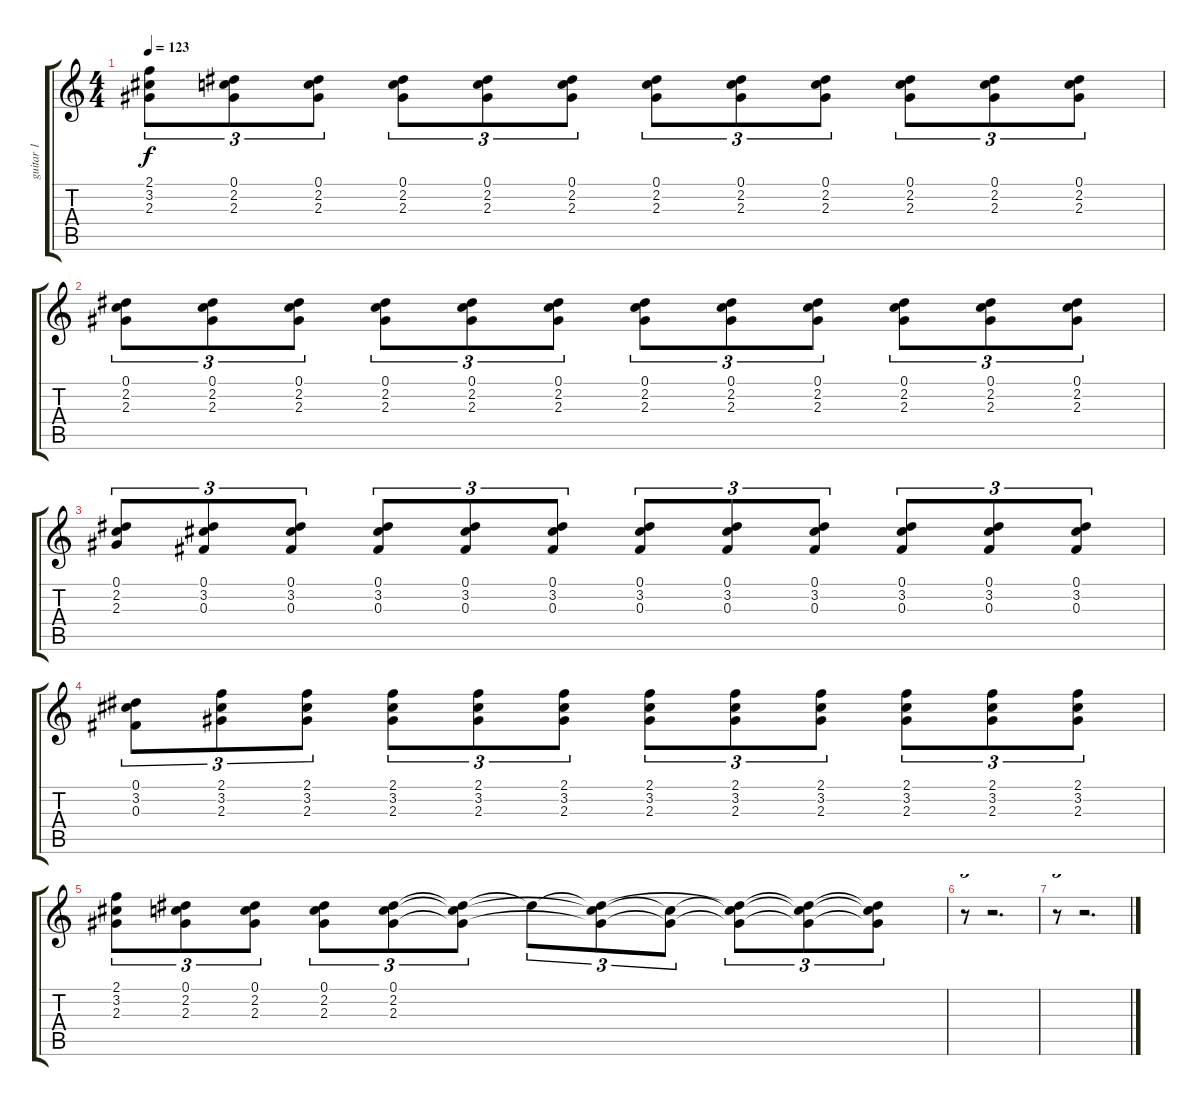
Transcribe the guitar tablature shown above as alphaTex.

\track ("guitar 1" "guitar 1") {instrument overdrivenguitar}
\staff {score tabs}
\tuning (Eb4 Bb3 Gb3 Db3 Ab2 Eb2) {hide}
\ts (4 4)
\tempo 123
\clef g2
\ks c
(2.1 3.2 2.3).8{tu (3 2) txt "" dy f} (0.1 2.2 2.3).8{tu (3 2) txt ""} (0.1 2.2 2.3).8{tu (3 2) txt ""} (0.1 2.2 2.3).8{tu (3 2) txt ""} (0.1 2.2 2.3).8{tu (3 2) txt ""} (0.1 2.2 2.3).8{tu (3 2) txt ""} (0.1 2.2 2.3).8{tu (3 2) txt ""} (0.1 2.2 2.3).8{tu (3 2) txt ""} (0.1 2.2 2.3).8{tu (3 2) txt ""} (0.1 2.2 2.3).8{tu (3 2) txt ""} (0.1 2.2 2.3).8{tu (3 2) txt ""} (0.1 2.2 2.3).8{tu (3 2) txt ""} |
(0.1 2.2 2.3).8{tu (3 2) txt ""} (0.1 2.2 2.3).8{tu (3 2) txt ""} (0.1 2.2 2.3).8{tu (3 2) txt ""} (0.1 2.2 2.3).8{tu (3 2) txt ""} (0.1 2.2 2.3).8{tu (3 2) txt ""} (0.1 2.2 2.3).8{tu (3 2) txt ""} (0.1 2.2 2.3).8{tu (3 2) txt ""} (0.1 2.2 2.3).8{tu (3 2) txt ""} (0.1 2.2 2.3).8{tu (3 2) txt ""} (0.1 2.2 2.3).8{tu (3 2) txt ""} (0.1 2.2 2.3).8{tu (3 2) txt ""} (0.1 2.2 2.3).8{tu (3 2) txt ""} |
(0.1 2.2 2.3).8{tu (3 2) txt ""} (0.1 3.2 0.3).8{tu (3 2) txt ""} (0.1 3.2 0.3).8{tu (3 2) txt ""} (0.1 3.2 0.3).8{tu (3 2) txt ""} (0.1 3.2 0.3).8{tu (3 2) txt ""} (0.1 3.2 0.3).8{tu (3 2) txt ""} (0.1 3.2 0.3).8{tu (3 2) txt ""} (0.1 3.2 0.3).8{tu (3 2) txt ""} (0.1 3.2 0.3).8{tu (3 2) txt ""} (0.1 3.2 0.3).8{tu (3 2) txt ""} (0.1 3.2 0.3).8{tu (3 2) txt ""} (0.1 3.2 0.3).8{tu (3 2) txt ""} |
(0.1 3.2 0.3).8{tu (3 2) txt ""} (2.1 3.2 2.3).8{tu (3 2) txt ""} (2.1 3.2 2.3).8{tu (3 2) txt ""} (2.1 3.2 2.3).8{tu (3 2) txt ""} (2.1 3.2 2.3).8{tu (3 2) txt ""} (2.1 3.2 2.3).8{tu (3 2) txt ""} (2.1 3.2 2.3).8{tu (3 2) txt ""} (2.1 3.2 2.3).8{tu (3 2) txt ""} (2.1 3.2 2.3).8{tu (3 2) txt ""} (2.1 3.2 2.3).8{tu (3 2) txt ""} (2.1 3.2 2.3).8{tu (3 2) txt ""} (2.1 3.2 2.3).8{tu (3 2) txt ""} |
(2.1 3.2 2.3).8{tu (3 2) txt ""} (0.1 2.2 2.3).8{tu (3 2) txt ""} (0.1 2.2 2.3).8{tu (3 2) txt ""} (0.1 2.2 2.3).8{tu (3 2) txt ""} (0.1 2.2 2.3).8{tu (3 2) txt ""} (0.1{t} 2.2{t} 2.3{t}).8{tu (3 2) txt ""} 0.1{t}.8{tu (3 2) txt ""} (0.1{t} 2.2{t} 2.3{t}).8{tu (3 2) txt ""} (2.2{t} 2.3{t}).8{tu (3 2) txt ""} (0.1{t} 2.2{t} 2.3{t}).8{tu (3 2) txt ""} (0.1{t} 2.2{t} 2.3{t}).8{tu (3 2) txt ""} (0.1{t} 2.2{t} 2.3{t}).8{tu (3 2) txt ""} |
r.8{tu (3 2) txt ""} r.2{d txt ""} |
r.8{tu (3 2) txt ""} r.2{d txt ""}
